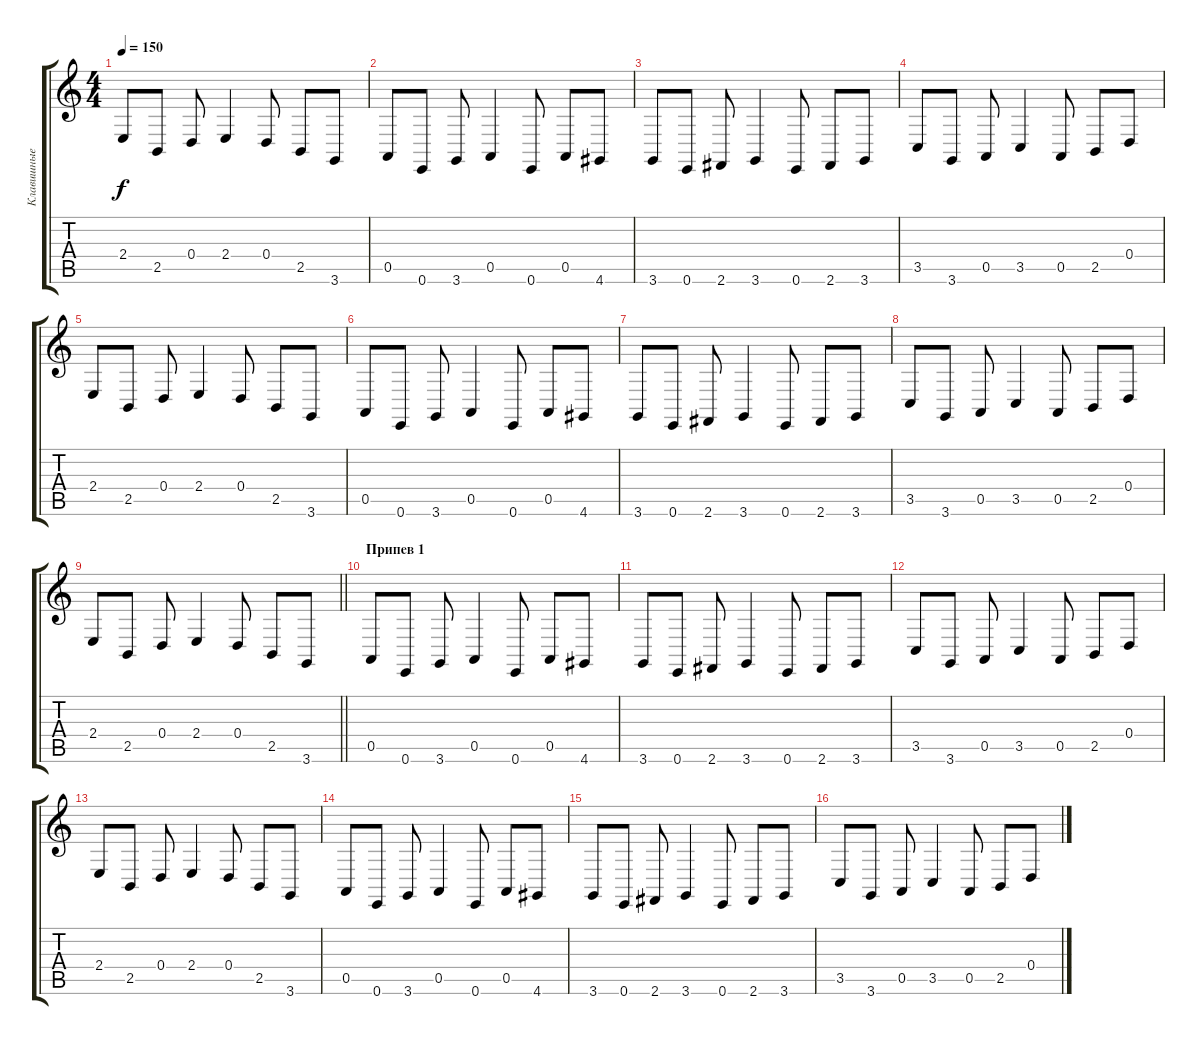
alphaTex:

\track ("Клавишные" "Клавишные") {instrument electricpiano1}
\staff {score tabs}
\tuning (E4 B3 G3 D3 A2 E2) {hide}
\ts (4 4)
\tempo 150
\clef g2
\ks c
2.4.8{dy f} 2.5.8 0.4.8 2.4.4 0.4.8 2.5.8 3.6.8 |
0.5.8 0.6.8 3.6.8 0.5.4 0.6.8 0.5.8 4.6.8 |
3.6.8 0.6.8 2.6.8 3.6.4 0.6.8 2.6.8 3.6.8 |
3.5.8 3.6.8 0.5.8 3.5.4 0.5.8 2.5.8 0.4.8 |
2.4.8 2.5.8 0.4.8 2.4.4 0.4.8 2.5.8 3.6.8 |
0.5.8 0.6.8 3.6.8 0.5.4 0.6.8 0.5.8 4.6.8 |
3.6.8 0.6.8 2.6.8 3.6.4 0.6.8 2.6.8 3.6.8 |
3.5.8 3.6.8 0.5.8 3.5.4 0.5.8 2.5.8 0.4.8 |
\barLineRight lightlight
2.4.8 2.5.8 0.4.8 2.4.4 0.4.8 2.5.8 3.6.8 |
\section ("" "Припев 1")
0.5.8 0.6.8 3.6.8 0.5.4 0.6.8 0.5.8 4.6.8 |
3.6.8 0.6.8 2.6.8 3.6.4 0.6.8 2.6.8 3.6.8 |
3.5.8 3.6.8 0.5.8 3.5.4 0.5.8 2.5.8 0.4.8 |
2.4.8 2.5.8 0.4.8 2.4.4 0.4.8 2.5.8 3.6.8 |
0.5.8 0.6.8 3.6.8 0.5.4 0.6.8 0.5.8 4.6.8 |
3.6.8 0.6.8 2.6.8 3.6.4 0.6.8 2.6.8 3.6.8 |
3.5.8 3.6.8 0.5.8 3.5.4 0.5.8 2.5.8 0.4.8
